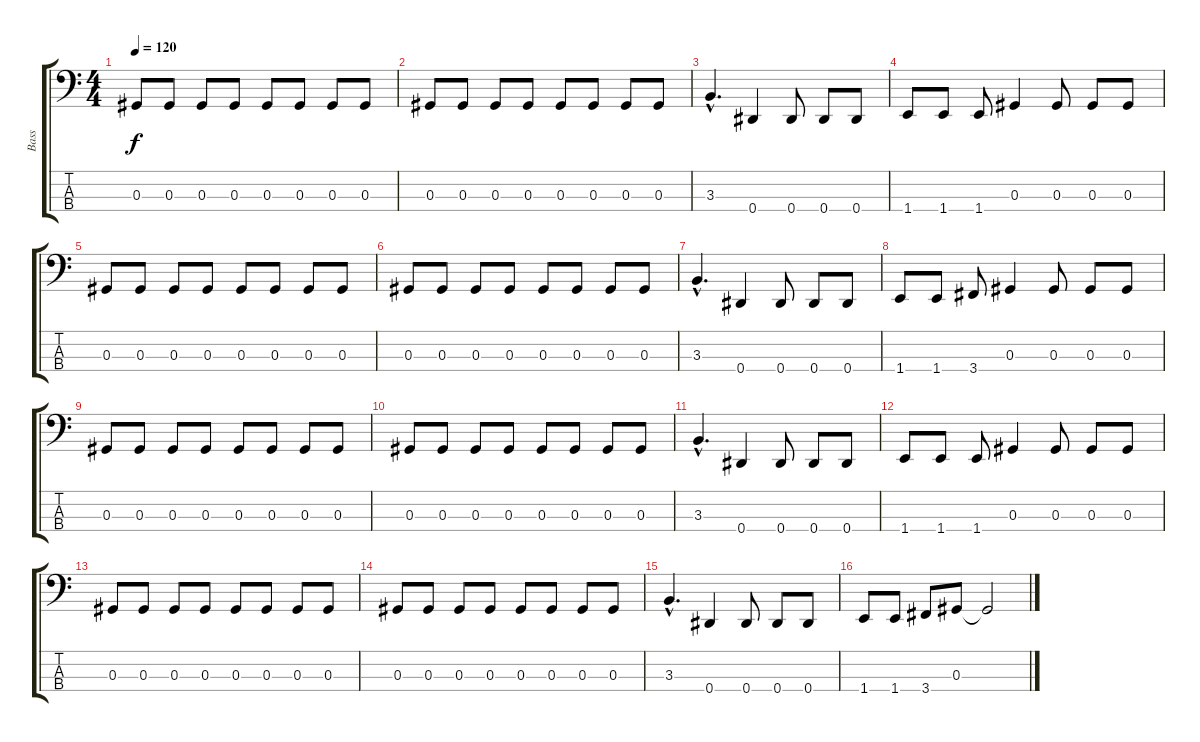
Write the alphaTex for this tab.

\track ("Bass" "Bass") {instrument electricbassfinger}
\staff {score tabs}
\tuning (Gb2 Db2 Ab1 Eb1) {hide}
\ts (4 4)
\tempo 120
\clef f4
\ks c
0.3.8{dy f} 0.3.8 0.3.8 0.3.8 0.3.8 0.3.8 0.3.8 0.3.8 |
0.3.8 0.3.8 0.3.8 0.3.8 0.3.8 0.3.8 0.3.8 0.3.8 |
3.3{hac}.4{d} 0.4.4 0.4.8 0.4.8 0.4.8 |
1.4.8 1.4.8 1.4.8 0.3.4 0.3.8 0.3.8 0.3.8 |
0.3.8 0.3.8 0.3.8 0.3.8 0.3.8 0.3.8 0.3.8 0.3.8 |
0.3.8 0.3.8 0.3.8 0.3.8 0.3.8 0.3.8 0.3.8 0.3.8 |
3.3{hac}.4{d} 0.4.4 0.4.8 0.4.8 0.4.8 |
1.4.8 1.4.8 3.4.8 0.3.4 0.3.8 0.3.8 0.3.8 |
0.3.8 0.3.8 0.3.8 0.3.8 0.3.8 0.3.8 0.3.8 0.3.8 |
0.3.8 0.3.8 0.3.8 0.3.8 0.3.8 0.3.8 0.3.8 0.3.8 |
3.3{hac}.4{d} 0.4.4 0.4.8 0.4.8 0.4.8 |
1.4.8 1.4.8 1.4.8 0.3.4 0.3.8 0.3.8 0.3.8 |
0.3.8 0.3.8 0.3.8 0.3.8 0.3.8 0.3.8 0.3.8 0.3.8 |
0.3.8 0.3.8 0.3.8 0.3.8 0.3.8 0.3.8 0.3.8 0.3.8 |
3.3{hac}.4{d} 0.4.4 0.4.8 0.4.8 0.4.8 |
1.4.8 1.4.8 3.4.8 0.3.8 0.3{t}.2
